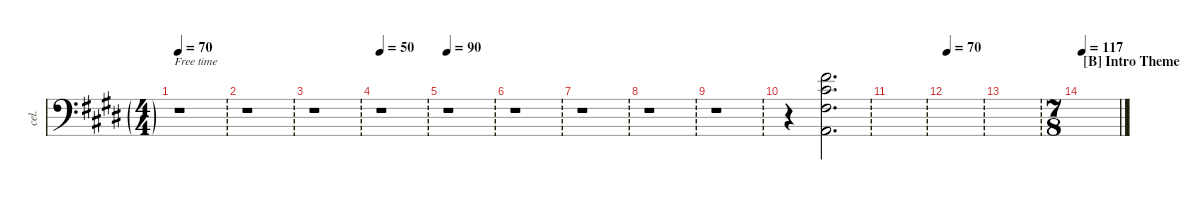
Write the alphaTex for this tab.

\defaultSystemsLayout 4
\hideDynamics
\bracketExtendMode nobrackets
\track ("Celesta" "cel.") {instrument celesta}
\staff {score}
\tuning (E4 B3 G3 D3 A2 E2)
\displaytranspose -12
\ts (4 4)
\ft
\tempo 70
\clef f4
\ks e
r.1{dy mf} |
\ft
r.1 |
\ft
r.1 |
\ft
\tempo 50
r.1 |
\ft
\tempo 90
r.1 |
\ft
r.1 |
\ft
r.1 |
\ft
r.1 |
\ft
r.1 |
\ft
r.4 (0.5{acc forcenatural} 4.4{acc #} 2.2{acc #} 2.1{acc #}).2{d ot 8vb} |
\ft
|
\ft
\tempo 70
|
\ft
|
\ts (7 8)
\beaming (8 3 2 2)
\section ("B" "Intro Theme")
\tempo 117
